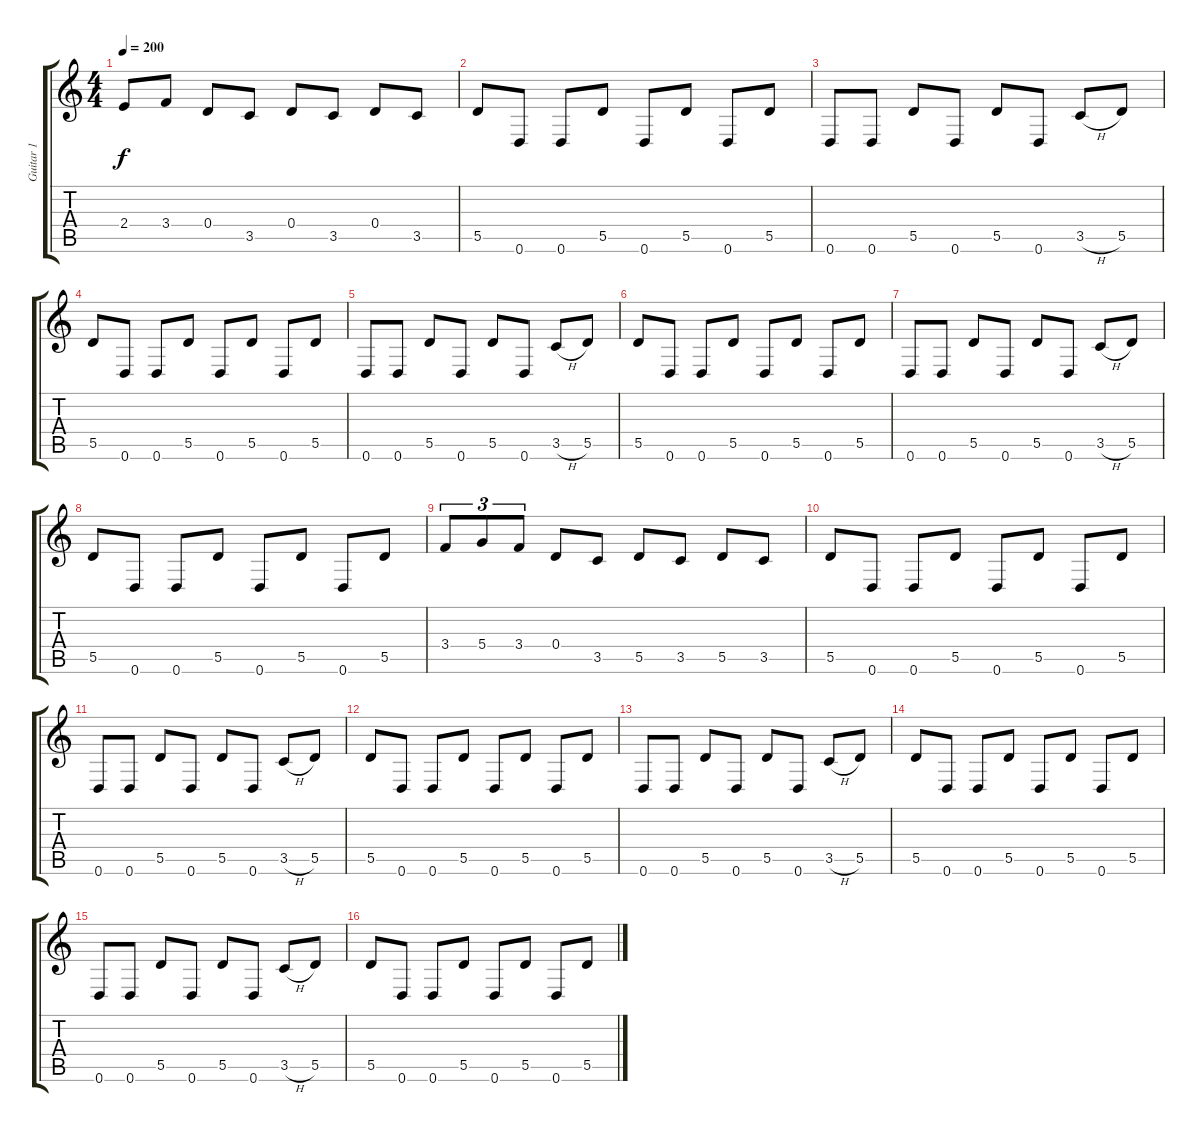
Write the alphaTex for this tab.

\track ("Guitar 1" "Guitar 1") {instrument distortionguitar}
\staff {score tabs}
\tuning (E4 B3 G3 D3 A2 D2) {hide}
\ts (4 4)
\tempo 200
\clef g2
\ks c
2.4.8{dy f} 3.4.8 0.4.8 3.5.8 0.4.8 3.5.8 0.4.8 3.5.8 |
5.5.8 0.6.8 0.6.8 5.5.8 0.6.8 5.5.8 0.6.8 5.5.8 |
0.6.8 0.6.8 5.5.8 0.6.8 5.5.8 0.6.8 3.5{h}.8 5.5.8 |
5.5.8 0.6.8 0.6.8 5.5.8 0.6.8 5.5.8 0.6.8 5.5.8 |
0.6.8 0.6.8 5.5.8 0.6.8 5.5.8 0.6.8 3.5{h}.8 5.5.8 |
5.5.8 0.6.8 0.6.8 5.5.8 0.6.8 5.5.8 0.6.8 5.5.8 |
0.6.8 0.6.8 5.5.8 0.6.8 5.5.8 0.6.8 3.5{h}.8 5.5.8 |
5.5.8 0.6.8 0.6.8 5.5.8 0.6.8 5.5.8 0.6.8 5.5.8 |
3.4.8{tu (3 2)} 5.4.8{tu (3 2)} 3.4.8{tu (3 2)} 0.4.8 3.5.8 5.5.8 3.5.8 5.5.8 3.5.8 |
5.5.8 0.6.8 0.6.8 5.5.8 0.6.8 5.5.8 0.6.8 5.5.8 |
0.6.8 0.6.8 5.5.8 0.6.8 5.5.8 0.6.8 3.5{h}.8 5.5.8 |
5.5.8 0.6.8 0.6.8 5.5.8 0.6.8 5.5.8 0.6.8 5.5.8 |
0.6.8 0.6.8 5.5.8 0.6.8 5.5.8 0.6.8 3.5{h}.8 5.5.8 |
5.5.8 0.6.8 0.6.8 5.5.8 0.6.8 5.5.8 0.6.8 5.5.8 |
0.6.8 0.6.8 5.5.8 0.6.8 5.5.8 0.6.8 3.5{h}.8 5.5.8 |
5.5.8 0.6.8 0.6.8 5.5.8 0.6.8 5.5.8 0.6.8 5.5.8
